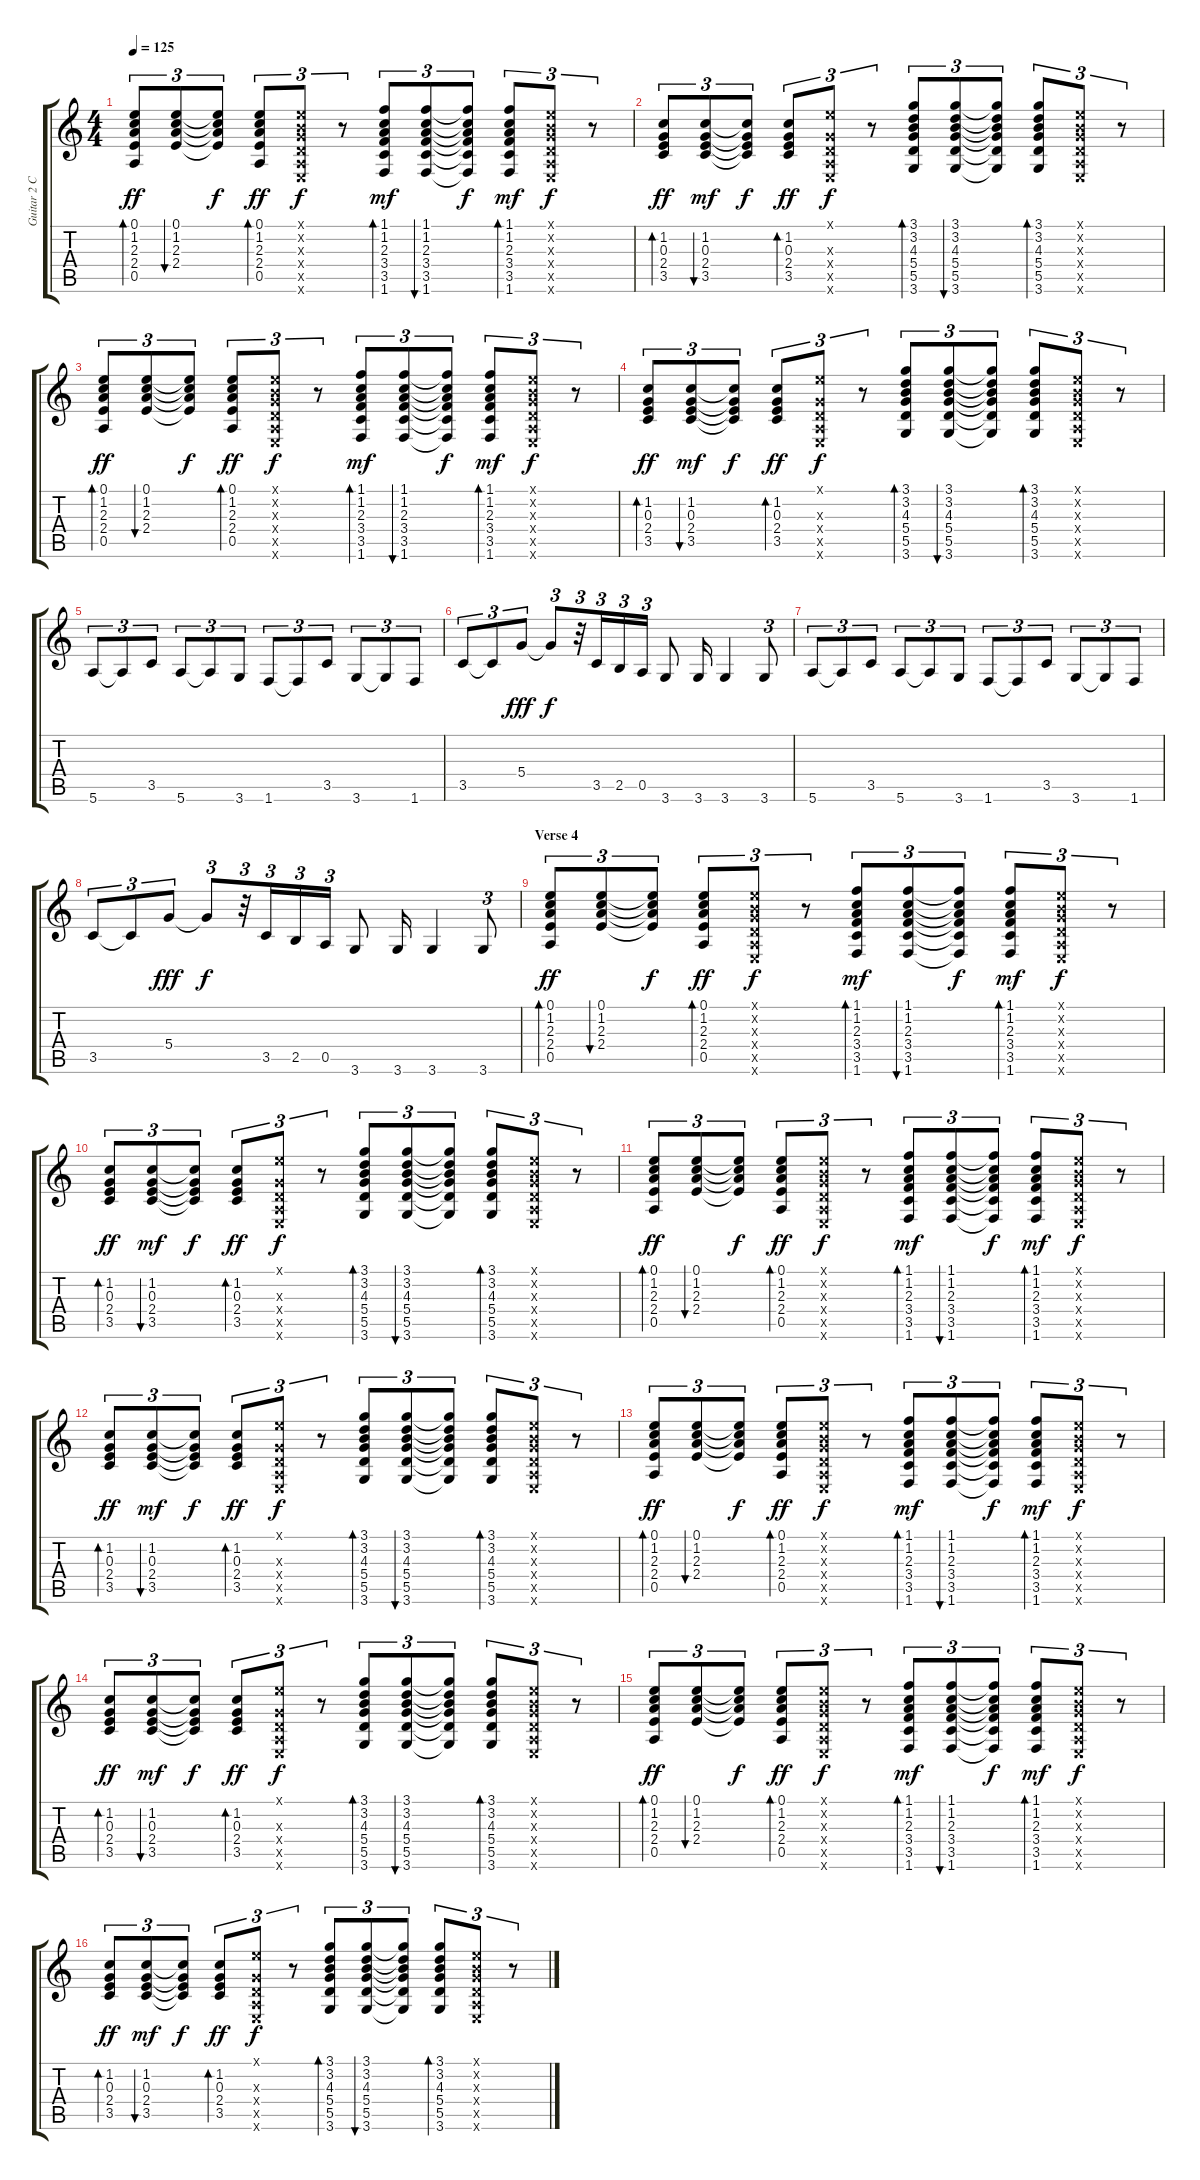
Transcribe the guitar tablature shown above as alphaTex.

\track ("Guitar 2 Clean + Small reverb" "Guitar 2 C") {instrument electricguitarclean}
\staff {score tabs}
\tuning (E4 B3 G3 D3 A2 E2) {hide}
\ts (4 4)
\tempo 125
\clef g2
\ks c
(0.1 1.2 2.3 2.4 0.5).8{tu (3 2) bd 30 dy ff} (0.1 1.2 2.3 2.4).8{tu (3 2) bu 30} (0.1{t} 1.2{t} 2.3{t} 2.4{t}).8{tu (3 2) dy f} (0.1 1.2 2.3 2.4 0.5).8{tu (3 2) bd 30 dy ff} (0.1{x} 0.2{x} 0.3{x} 0.4{x} 0.5{x} 0.6{x}).8{tu (3 2) dy f} r.8{tu (3 2)} (1.1 1.2 2.3 3.4 3.5 1.6).8{tu (3 2) bd 30 dy mf} (1.1 1.2 2.3 3.4 3.5 1.6).8{tu (3 2) bu 30} (1.1{t} 1.2{t} 2.3{t} 3.4{t} 3.5{t} 1.6{t}).8{tu (3 2) dy f} (1.1 1.2 2.3 3.4 3.5 1.6).8{tu (3 2) bd 30 dy mf} (0.1{x} 0.2{x} 0.3{x} 0.4{x} 0.5{x} 0.6{x}).8{tu (3 2) dy f} r.8{tu (3 2)} |
(1.2 0.3 2.4 3.5).8{tu (3 2) bd 30 dy ff} (1.2 0.3 2.4 3.5).8{tu (3 2) bu 30 dy mf} (1.2{t} 0.3{t} 2.4{t} 3.5{t}).8{tu (3 2) dy f} (1.2 0.3 2.4 3.5).8{tu (3 2) bd 30 dy ff} (0.1{x} 0.3{x} 0.4{x} 0.5{x} 0.6{x}).8{tu (3 2) dy f} r.8{tu (3 2)} (3.1 3.2 4.3 5.4 5.5 3.6).8{tu (3 2) bd 30} (3.1 3.2 4.3 5.4 5.5 3.6).8{tu (3 2) bu 30} (3.1{t} 3.2{t} 4.3{t} 5.4{t} 5.5{t} 3.6{t}).8{tu (3 2)} (3.1 3.2 4.3 5.4 5.5 3.6).8{tu (3 2) bd 30} (0.1{x} 0.2{x} 0.3{x} 0.4{x} 0.5{x} 0.6{x}).8{tu (3 2)} r.8{tu (3 2)} |
(0.1 1.2 2.3 2.4 0.5).8{tu (3 2) bd 30 dy ff} (0.1 1.2 2.3 2.4).8{tu (3 2) bu 30} (0.1{t} 1.2{t} 2.3{t} 2.4{t}).8{tu (3 2) dy f} (0.1 1.2 2.3 2.4 0.5).8{tu (3 2) bd 30 dy ff} (0.1{x} 0.2{x} 0.3{x} 0.4{x} 0.5{x} 0.6{x}).8{tu (3 2) dy f} r.8{tu (3 2)} (1.1 1.2 2.3 3.4 3.5 1.6).8{tu (3 2) bd 30 dy mf} (1.1 1.2 2.3 3.4 3.5 1.6).8{tu (3 2) bu 30} (1.1{t} 1.2{t} 2.3{t} 3.4{t} 3.5{t} 1.6{t}).8{tu (3 2) dy f} (1.1 1.2 2.3 3.4 3.5 1.6).8{tu (3 2) bd 30 dy mf} (0.1{x} 0.2{x} 0.3{x} 0.4{x} 0.5{x} 0.6{x}).8{tu (3 2) dy f} r.8{tu (3 2)} |
(1.2 0.3 2.4 3.5).8{tu (3 2) bd 30 dy ff} (1.2 0.3 2.4 3.5).8{tu (3 2) bu 30 dy mf} (1.2{t} 0.3{t} 2.4{t} 3.5{t}).8{tu (3 2) dy f} (1.2 0.3 2.4 3.5).8{tu (3 2) bd 30 dy ff} (0.1{x} 0.3{x} 0.4{x} 0.5{x} 0.6{x}).8{tu (3 2) dy f} r.8{tu (3 2)} (3.1 3.2 4.3 5.4 5.5 3.6).8{tu (3 2) bd 30} (3.1 3.2 4.3 5.4 5.5 3.6).8{tu (3 2) bu 30} (3.1{t} 3.2{t} 4.3{t} 5.4{t} 5.5{t} 3.6{t}).8{tu (3 2)} (3.1 3.2 4.3 5.4 5.5 3.6).8{tu (3 2) bd 30} (0.1{x} 0.2{x} 0.3{x} 0.4{x} 0.5{x} 0.6{x}).8{tu (3 2)} r.8{tu (3 2)} |
5.6.8{tu (3 2)} 5.6{t}.8{tu (3 2)} 3.5.8{tu (3 2)} 5.6.8{tu (3 2)} 5.6{t}.8{tu (3 2)} 3.6.8{tu (3 2)} 1.6.8{tu (3 2)} 1.6{t}.8{tu (3 2)} 3.5.8{tu (3 2)} 3.6.8{tu (3 2)} 3.6{t}.8{tu (3 2)} 1.6.8{tu (3 2)} |
3.5.8{tu (3 2)} 3.5{t}.8{tu (3 2)} 5.4.8{tu (3 2) dy fff} 5.4{t}.8{tu (3 2) dy f} r.32{tu (3 2)} 3.5.16{tu (3 2)} 2.5.16{tu (3 2)} 0.5.16{tu (3 2)} 3.6.8 3.6.16 3.6.4 3.6.8{tu (3 2)} |
5.6.8{tu (3 2)} 5.6{t}.8{tu (3 2)} 3.5.8{tu (3 2)} 5.6.8{tu (3 2)} 5.6{t}.8{tu (3 2)} 3.6.8{tu (3 2)} 1.6.8{tu (3 2)} 1.6{t}.8{tu (3 2)} 3.5.8{tu (3 2)} 3.6.8{tu (3 2)} 3.6{t}.8{tu (3 2)} 1.6.8{tu (3 2)} |
3.5.8{tu (3 2)} 3.5{t}.8{tu (3 2)} 5.4.8{tu (3 2) dy fff} 5.4{t}.8{tu (3 2) dy f} r.32{tu (3 2)} 3.5.16{tu (3 2)} 2.5.16{tu (3 2)} 0.5.16{tu (3 2)} 3.6.8 3.6.16 3.6.4 3.6.8{tu (3 2)} |
\section ("" "Verse 4")
(0.1 1.2 2.3 2.4 0.5).8{tu (3 2) bd 30 dy ff} (0.1 1.2 2.3 2.4).8{tu (3 2) bu 30} (0.1{t} 1.2{t} 2.3{t} 2.4{t}).8{tu (3 2) dy f} (0.1 1.2 2.3 2.4 0.5).8{tu (3 2) bd 30 dy ff} (0.1{x} 0.2{x} 0.3{x} 0.4{x} 0.5{x} 0.6{x}).8{tu (3 2) dy f} r.8{tu (3 2)} (1.1 1.2 2.3 3.4 3.5 1.6).8{tu (3 2) bd 30 dy mf} (1.1 1.2 2.3 3.4 3.5 1.6).8{tu (3 2) bu 30} (1.1{t} 1.2{t} 2.3{t} 3.4{t} 3.5{t} 1.6{t}).8{tu (3 2) dy f} (1.1 1.2 2.3 3.4 3.5 1.6).8{tu (3 2) bd 30 dy mf} (0.1{x} 0.2{x} 0.3{x} 0.4{x} 0.5{x} 0.6{x}).8{tu (3 2) dy f} r.8{tu (3 2)} |
(1.2 0.3 2.4 3.5).8{tu (3 2) bd 30 dy ff} (1.2 0.3 2.4 3.5).8{tu (3 2) bu 30 dy mf} (1.2{t} 0.3{t} 2.4{t} 3.5{t}).8{tu (3 2) dy f} (1.2 0.3 2.4 3.5).8{tu (3 2) bd 30 dy ff} (0.1{x} 0.3{x} 0.4{x} 0.5{x} 0.6{x}).8{tu (3 2) dy f} r.8{tu (3 2)} (3.1 3.2 4.3 5.4 5.5 3.6).8{tu (3 2) bd 30} (3.1 3.2 4.3 5.4 5.5 3.6).8{tu (3 2) bu 30} (3.1{t} 3.2{t} 4.3{t} 5.4{t} 5.5{t} 3.6{t}).8{tu (3 2)} (3.1 3.2 4.3 5.4 5.5 3.6).8{tu (3 2) bd 30} (0.1{x} 0.2{x} 0.3{x} 0.4{x} 0.5{x} 0.6{x}).8{tu (3 2)} r.8{tu (3 2)} |
(0.1 1.2 2.3 2.4 0.5).8{tu (3 2) bd 30 dy ff} (0.1 1.2 2.3 2.4).8{tu (3 2) bu 30} (0.1{t} 1.2{t} 2.3{t} 2.4{t}).8{tu (3 2) dy f} (0.1 1.2 2.3 2.4 0.5).8{tu (3 2) bd 30 dy ff} (0.1{x} 0.2{x} 0.3{x} 0.4{x} 0.5{x} 0.6{x}).8{tu (3 2) dy f} r.8{tu (3 2)} (1.1 1.2 2.3 3.4 3.5 1.6).8{tu (3 2) bd 30 dy mf} (1.1 1.2 2.3 3.4 3.5 1.6).8{tu (3 2) bu 30} (1.1{t} 1.2{t} 2.3{t} 3.4{t} 3.5{t} 1.6{t}).8{tu (3 2) dy f} (1.1 1.2 2.3 3.4 3.5 1.6).8{tu (3 2) bd 30 dy mf} (0.1{x} 0.2{x} 0.3{x} 0.4{x} 0.5{x} 0.6{x}).8{tu (3 2) dy f} r.8{tu (3 2)} |
(1.2 0.3 2.4 3.5).8{tu (3 2) bd 30 dy ff} (1.2 0.3 2.4 3.5).8{tu (3 2) bu 30 dy mf} (1.2{t} 0.3{t} 2.4{t} 3.5{t}).8{tu (3 2) dy f} (1.2 0.3 2.4 3.5).8{tu (3 2) bd 30 dy ff} (0.1{x} 0.3{x} 0.4{x} 0.5{x} 0.6{x}).8{tu (3 2) dy f} r.8{tu (3 2)} (3.1 3.2 4.3 5.4 5.5 3.6).8{tu (3 2) bd 30} (3.1 3.2 4.3 5.4 5.5 3.6).8{tu (3 2) bu 30} (3.1{t} 3.2{t} 4.3{t} 5.4{t} 5.5{t} 3.6{t}).8{tu (3 2)} (3.1 3.2 4.3 5.4 5.5 3.6).8{tu (3 2) bd 30} (0.1{x} 0.2{x} 0.3{x} 0.4{x} 0.5{x} 0.6{x}).8{tu (3 2)} r.8{tu (3 2)} |
(0.1 1.2 2.3 2.4 0.5).8{tu (3 2) bd 30 dy ff} (0.1 1.2 2.3 2.4).8{tu (3 2) bu 30} (0.1{t} 1.2{t} 2.3{t} 2.4{t}).8{tu (3 2) dy f} (0.1 1.2 2.3 2.4 0.5).8{tu (3 2) bd 30 dy ff} (0.1{x} 0.2{x} 0.3{x} 0.4{x} 0.5{x} 0.6{x}).8{tu (3 2) dy f} r.8{tu (3 2)} (1.1 1.2 2.3 3.4 3.5 1.6).8{tu (3 2) bd 30 dy mf} (1.1 1.2 2.3 3.4 3.5 1.6).8{tu (3 2) bu 30} (1.1{t} 1.2{t} 2.3{t} 3.4{t} 3.5{t} 1.6{t}).8{tu (3 2) dy f} (1.1 1.2 2.3 3.4 3.5 1.6).8{tu (3 2) bd 30 dy mf} (0.1{x} 0.2{x} 0.3{x} 0.4{x} 0.5{x} 0.6{x}).8{tu (3 2) dy f} r.8{tu (3 2)} |
(1.2 0.3 2.4 3.5).8{tu (3 2) bd 30 dy ff} (1.2 0.3 2.4 3.5).8{tu (3 2) bu 30 dy mf} (1.2{t} 0.3{t} 2.4{t} 3.5{t}).8{tu (3 2) dy f} (1.2 0.3 2.4 3.5).8{tu (3 2) bd 30 dy ff} (0.1{x} 0.3{x} 0.4{x} 0.5{x} 0.6{x}).8{tu (3 2) dy f} r.8{tu (3 2)} (3.1 3.2 4.3 5.4 5.5 3.6).8{tu (3 2) bd 30} (3.1 3.2 4.3 5.4 5.5 3.6).8{tu (3 2) bu 30} (3.1{t} 3.2{t} 4.3{t} 5.4{t} 5.5{t} 3.6{t}).8{tu (3 2)} (3.1 3.2 4.3 5.4 5.5 3.6).8{tu (3 2) bd 30} (0.1{x} 0.2{x} 0.3{x} 0.4{x} 0.5{x} 0.6{x}).8{tu (3 2)} r.8{tu (3 2)} |
(0.1 1.2 2.3 2.4 0.5).8{tu (3 2) bd 30 dy ff} (0.1 1.2 2.3 2.4).8{tu (3 2) bu 30} (0.1{t} 1.2{t} 2.3{t} 2.4{t}).8{tu (3 2) dy f} (0.1 1.2 2.3 2.4 0.5).8{tu (3 2) bd 30 dy ff} (0.1{x} 0.2{x} 0.3{x} 0.4{x} 0.5{x} 0.6{x}).8{tu (3 2) dy f} r.8{tu (3 2)} (1.1 1.2 2.3 3.4 3.5 1.6).8{tu (3 2) bd 30 dy mf} (1.1 1.2 2.3 3.4 3.5 1.6).8{tu (3 2) bu 30} (1.1{t} 1.2{t} 2.3{t} 3.4{t} 3.5{t} 1.6{t}).8{tu (3 2) dy f} (1.1 1.2 2.3 3.4 3.5 1.6).8{tu (3 2) bd 30 dy mf} (0.1{x} 0.2{x} 0.3{x} 0.4{x} 0.5{x} 0.6{x}).8{tu (3 2) dy f} r.8{tu (3 2)} |
(1.2 0.3 2.4 3.5).8{tu (3 2) bd 30 dy ff} (1.2 0.3 2.4 3.5).8{tu (3 2) bu 30 dy mf} (1.2{t} 0.3{t} 2.4{t} 3.5{t}).8{tu (3 2) dy f} (1.2 0.3 2.4 3.5).8{tu (3 2) bd 30 dy ff} (0.1{x} 0.3{x} 0.4{x} 0.5{x} 0.6{x}).8{tu (3 2) dy f} r.8{tu (3 2)} (3.1 3.2 4.3 5.4 5.5 3.6).8{tu (3 2) bd 30} (3.1 3.2 4.3 5.4 5.5 3.6).8{tu (3 2) bu 30} (3.1{t} 3.2{t} 4.3{t} 5.4{t} 5.5{t} 3.6{t}).8{tu (3 2)} (3.1 3.2 4.3 5.4 5.5 3.6).8{tu (3 2) bd 30} (0.1{x} 0.2{x} 0.3{x} 0.4{x} 0.5{x} 0.6{x}).8{tu (3 2)} r.8{tu (3 2)}
